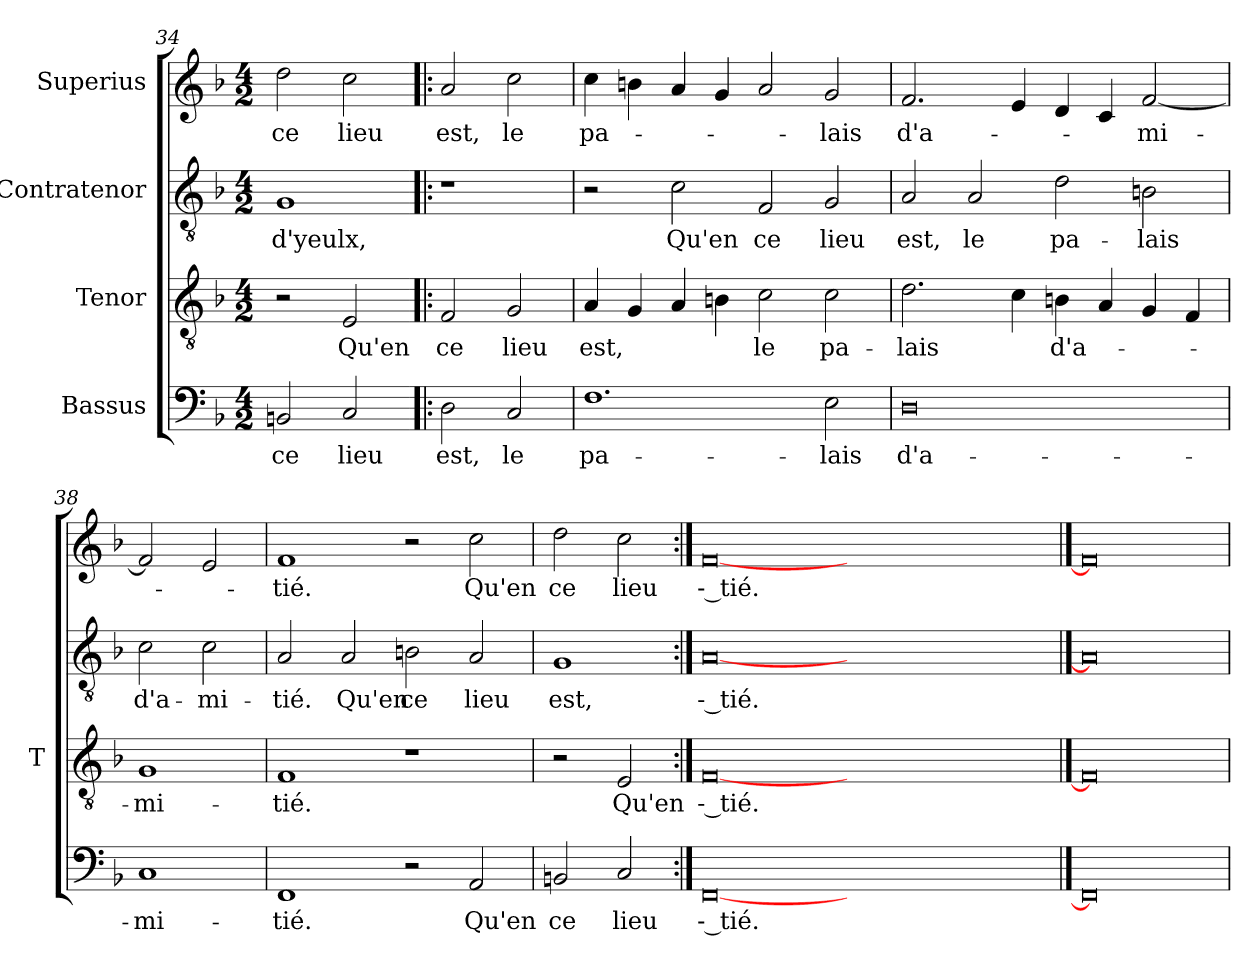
**kern	**text	**kern	**text	**kern	**text	**kern	**text
*part4	*part4	*part3	*part3	*part2	*part2	*part1	*part1
*staff4	*staff4	*staff3	*staff3	*staff2	*staff2	*staff1	*staff1
*I"Bassus	*	*I"Tenor	*	*I"Contratenor	*	*I"Superius	*
*	*	*I'T	*	*	*	*	*
*clefF4	*	*clefGv2	*	*clefGv2	*	*clefG2	*
*k[b-]	*	*k[b-]	*	*k[b-]	*	*k[b-]	*
*M4/2	*	*M4/2	*	*M4/2	*	*M4/2	*
=34	=34	=34	=34	=34	=34	=34	=34
2BBn	-ce	2r	.	1G	-d'yeulx,	2dd	-ce
2C	-lieu	2E	-Qu'en	.	.	2cc	-lieu
=35!|:	=35!|:	=35!|:	=35!|:	=35!|:	=35!|:	=35!|:	=35!|:
2D	-est,	2F	-ce	1r	.	2a	-est,
2C	-le	2G	-lieu	.	.	2cc	-le
=36	=36	=36	=36	=36	=36	=36	=36
1.F	pa-	4A	-est,	2r	.	4cc	pa-
.	.	4G	.	.	.	4bn	.
.	.	4A	.	2c	-Qu'en	4a	.
.	.	4Bn	.	.	.	4g	.
.	.	2c	-le	2F	-ce	2a	.
2E	-lais	2c	pa-	2G	-lieu	2g	-lais
=37	=37	=37	=37	=37	=37	=37	=37
0D	d'a-	2.d	-lais	2A	-est,	2.f	d'a-
.	.	.	.	2A	-le	.	.
.	.	4c	.	.	.	4e	.
.	.	4Bn	d'a-	2d	pa-	4d	.
.	.	4A	.	.	.	4c	.
.	.	4G	.	2Bn	-lais	[2f	mi-
.	.	4F	.	.	.	.	.
=38	=38	=38	=38	=38	=38	=38	=38
1C	mi-	1G	mi-	2c	d'a-	2f]	.
.	.	.	.	2c	mi-	2e	.
=39	=39	=39	=39	=39	=39	=39	=39
1FF	-tié.	1F	-tié.	2A	-tié.	1f	-tié.
.	.	.	.	2A	-Qu'en	.	.
2r	.	1r	.	2Bn	-ce	2r	.
2AA	-Qu'en	.	.	2A	-lieu	2cc	-Qu'en
=40	=40	=40	=40	=40	=40	=40	=40
2BBn	-ce	2r	.	1G	-est,	2dd	-ce
2C	-lieu	2E	-Qu'en	.	.	2cc	-lieu
=41:|!	=41:|!	=41:|!	=41:|!	=41:|!	=41:|!	=41:|!	=41:|!
[0FF	-- tié.	[0F	-- tié.	[0A	-- tié.	[0f	-- tié.
0ryy	.	0ryy	.	0ryy	.	0ryy	.
2ryy	.	2ryy	.	2ryy	.	2ryy	.
==42	==42	==42	==42	==42	==42	==42	==42
0FF]	.	0F]	.	0A]	.	0f]	.
=	=	=	=	=	=	=	=
*-	*-	*-	*-	*-	*-	*-	*-
